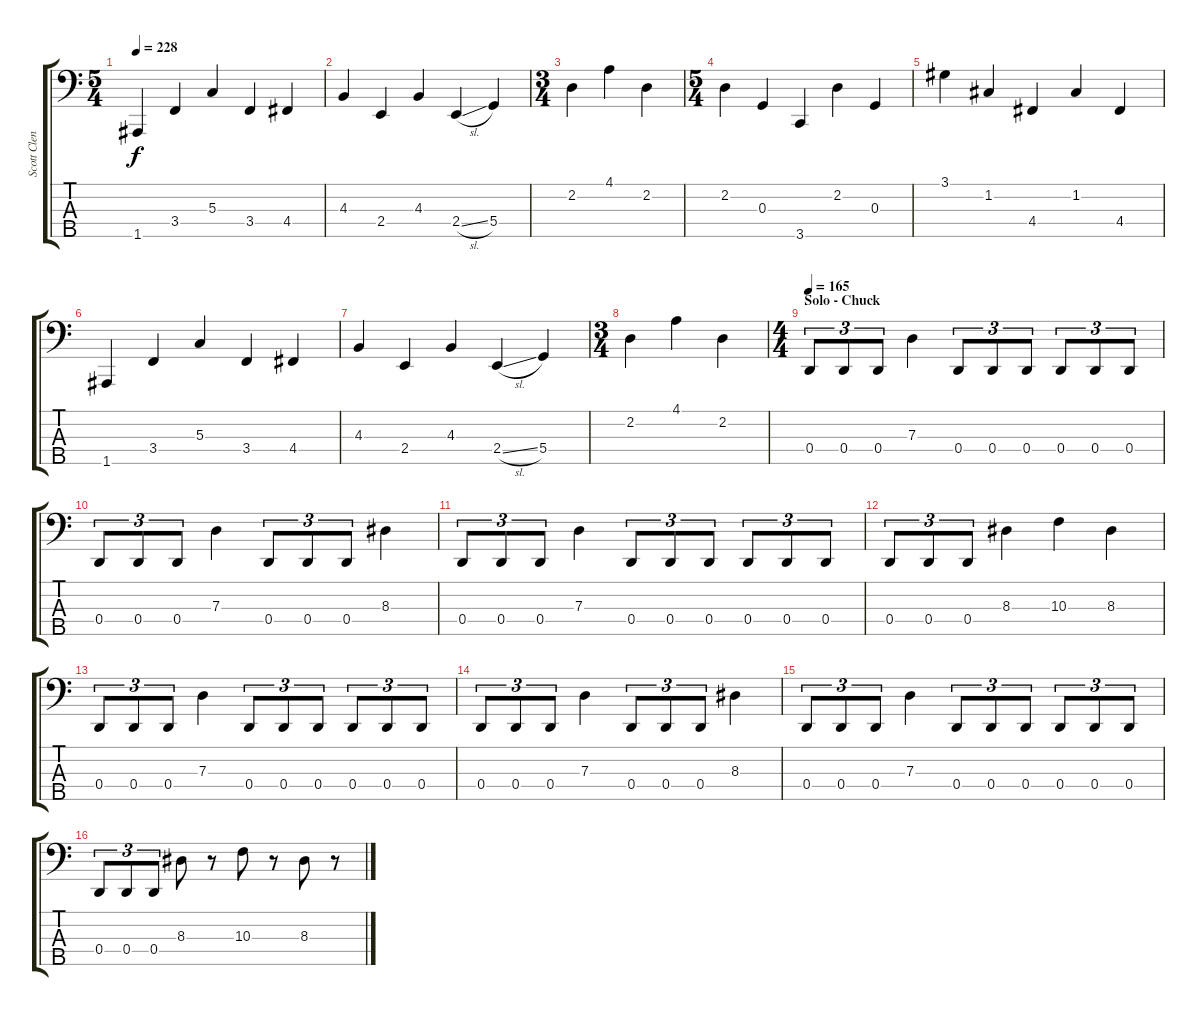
\track ("Scott Clendenin " "Scott Clen") {instrument electricbasspick}
\staff {score tabs}
\tuning (F2 C2 G1 D1 A0) {hide}
\ts (5 4)
\tempo 228
\clef f4
\ks c
1.5.4{dy f} 3.4.4 5.3.4 3.4.4 4.4.4 |
4.3.4 2.4.4 4.3.4 2.4{sl}.4 5.4.4 |
\ts (3 4)
2.2.4 4.1.4 2.2.4 |
\ts (5 4)
2.2.4 0.3.4 3.5.4 2.2.4 0.3.4 |
3.1.4 1.2.4 4.4.4 1.2.4 4.4.4 |
1.5.4 3.4.4 5.3.4 3.4.4 4.4.4 |
4.3.4 2.4.4 4.3.4 2.4{sl}.4 5.4.4 |
\ts (3 4)
2.2.4 4.1.4 2.2.4 |
\ts (4 4)
\section ("" "Solo - Chuck")
\tempo 165
0.4.8{tu (3 2)} 0.4.8{tu (3 2)} 0.4.8{tu (3 2)} 7.3.4 0.4.8{tu (3 2)} 0.4.8{tu (3 2)} 0.4.8{tu (3 2)} 0.4.8{tu (3 2)} 0.4.8{tu (3 2)} 0.4.8{tu (3 2)} |
0.4.8{tu (3 2)} 0.4.8{tu (3 2)} 0.4.8{tu (3 2)} 7.3.4 0.4.8{tu (3 2)} 0.4.8{tu (3 2)} 0.4.8{tu (3 2)} 8.3.4 |
0.4.8{tu (3 2)} 0.4.8{tu (3 2)} 0.4.8{tu (3 2)} 7.3.4 0.4.8{tu (3 2)} 0.4.8{tu (3 2)} 0.4.8{tu (3 2)} 0.4.8{tu (3 2)} 0.4.8{tu (3 2)} 0.4.8{tu (3 2)} |
0.4.8{tu (3 2)} 0.4.8{tu (3 2)} 0.4.8{tu (3 2)} 8.3.4 10.3.4 8.3.4 |
0.4.8{tu (3 2)} 0.4.8{tu (3 2)} 0.4.8{tu (3 2)} 7.3.4 0.4.8{tu (3 2)} 0.4.8{tu (3 2)} 0.4.8{tu (3 2)} 0.4.8{tu (3 2)} 0.4.8{tu (3 2)} 0.4.8{tu (3 2)} |
0.4.8{tu (3 2)} 0.4.8{tu (3 2)} 0.4.8{tu (3 2)} 7.3.4 0.4.8{tu (3 2)} 0.4.8{tu (3 2)} 0.4.8{tu (3 2)} 8.3.4 |
0.4.8{tu (3 2)} 0.4.8{tu (3 2)} 0.4.8{tu (3 2)} 7.3.4 0.4.8{tu (3 2)} 0.4.8{tu (3 2)} 0.4.8{tu (3 2)} 0.4.8{tu (3 2)} 0.4.8{tu (3 2)} 0.4.8{tu (3 2)} |
0.4.8{tu (3 2)} 0.4.8{tu (3 2)} 0.4.8{tu (3 2)} 8.3.8 r.8 10.3.8 r.8 8.3.8 r.8
